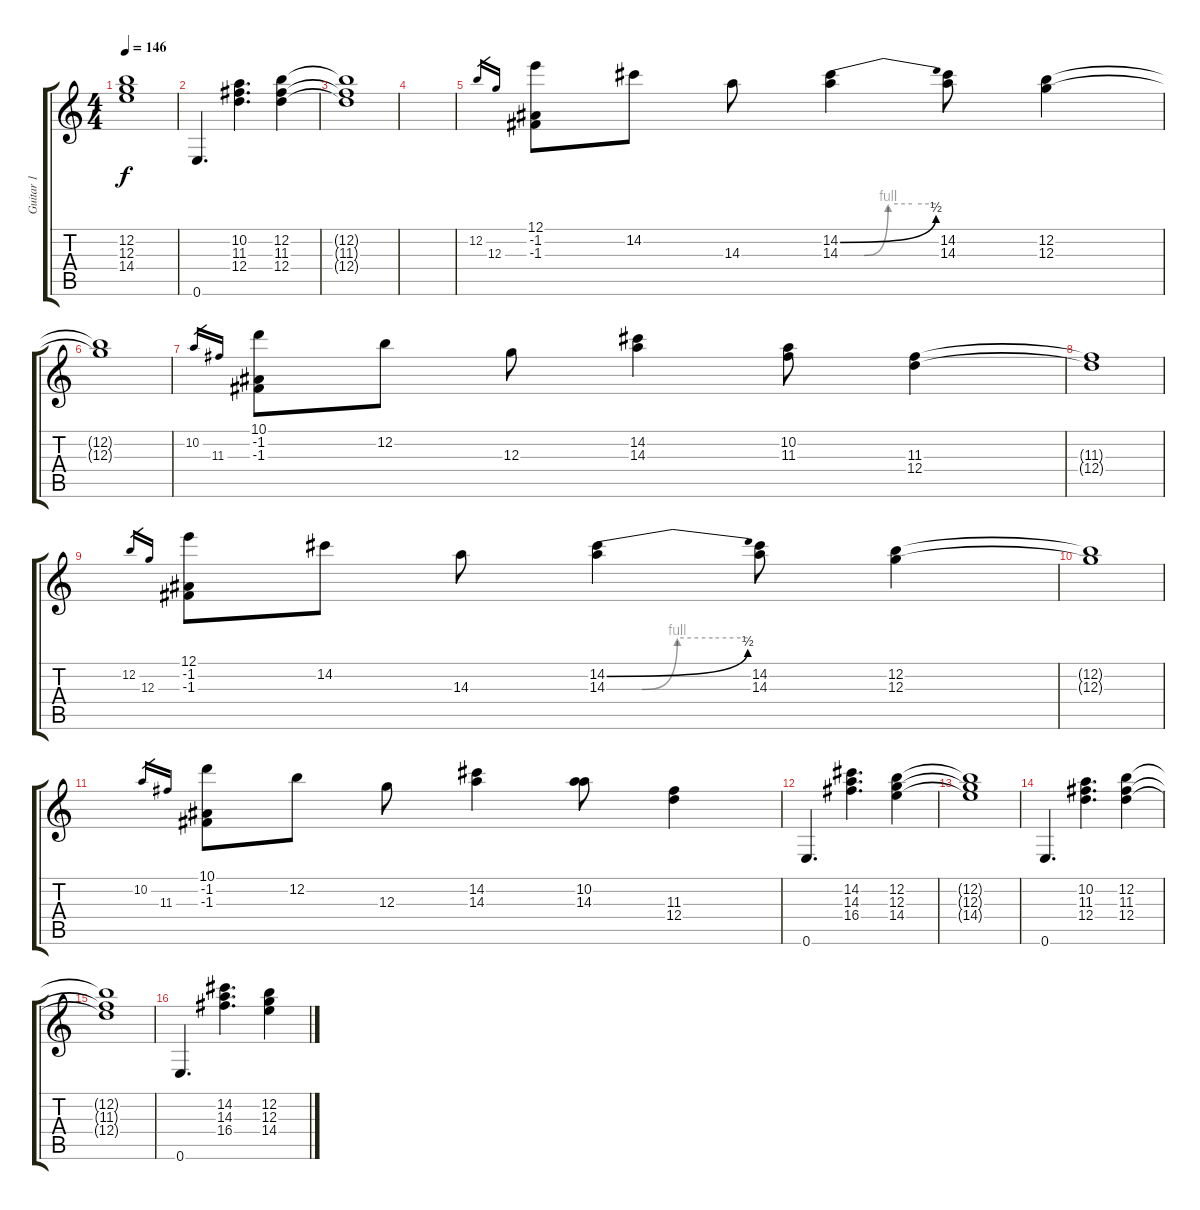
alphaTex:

\track ("Guitar 1" "Guitar 1") {instrument overdrivenguitar}
\staff {score tabs}
\tuning (E4 B3 G3 D3 A2 E2) {hide}
\ts (4 4)
\tempo 146
\clef g2
\ks c
(12.2{t} 12.3{t} 14.4{t}).1{dy f} |
0.6.4{d} (10.2 11.3 12.4).4{d} (12.2 11.3 12.4).4 |
(12.2{t} 11.3{t} 12.4{t}).1 |
|
12.2.16{gr} 12.3.16{gr} (12.1 -1.2 -1.3).8 14.2.8 14.3.8 (14.2{be (bend 0 0 60 2)} 14.3{be (custom 0 0 15 0 30 4 45 4 60 4)}).4 (14.2 14.3).8 (12.2 12.3).4 |
(12.2{t} 12.3{t}).1 |
10.2.16{gr} 11.3.16{gr} (10.1 -1.2 -1.3).8 12.2.8 12.3.8 (14.2 14.3).4 (10.2 11.3).8 (11.3 12.4).4 |
(11.3{t} 12.4{t}).1 |
12.2.16{gr} 12.3.16{gr} (12.1 -1.2 -1.3).8 14.2.8 14.3.8 (14.2{be (bend 0 0 60 2)} 14.3{be (custom 0 0 15 0 30 4 45 4 60 4)}).4 (14.2 14.3).8 (12.2 12.3).4 |
(12.2{t} 12.3{t}).1 |
10.2.16{gr} 11.3.16{gr} (10.1 -1.2 -1.3).8 12.2.8 12.3.8 (14.2 14.3).4 (10.2 14.3).8 (11.3 12.4).4 |
0.6.4{d} (14.2 14.3 16.4).4{d} (12.2 12.3 14.4).4 |
(12.2{t} 12.3{t} 14.4{t}).1 |
0.6.4{d} (10.2 11.3 12.4).4{d} (12.2 11.3 12.4).4 |
(12.2{t} 11.3{t} 12.4{t}).1 |
0.6.4{d} (14.2 14.3 16.4).4{d} (12.2 12.3 14.4).4
